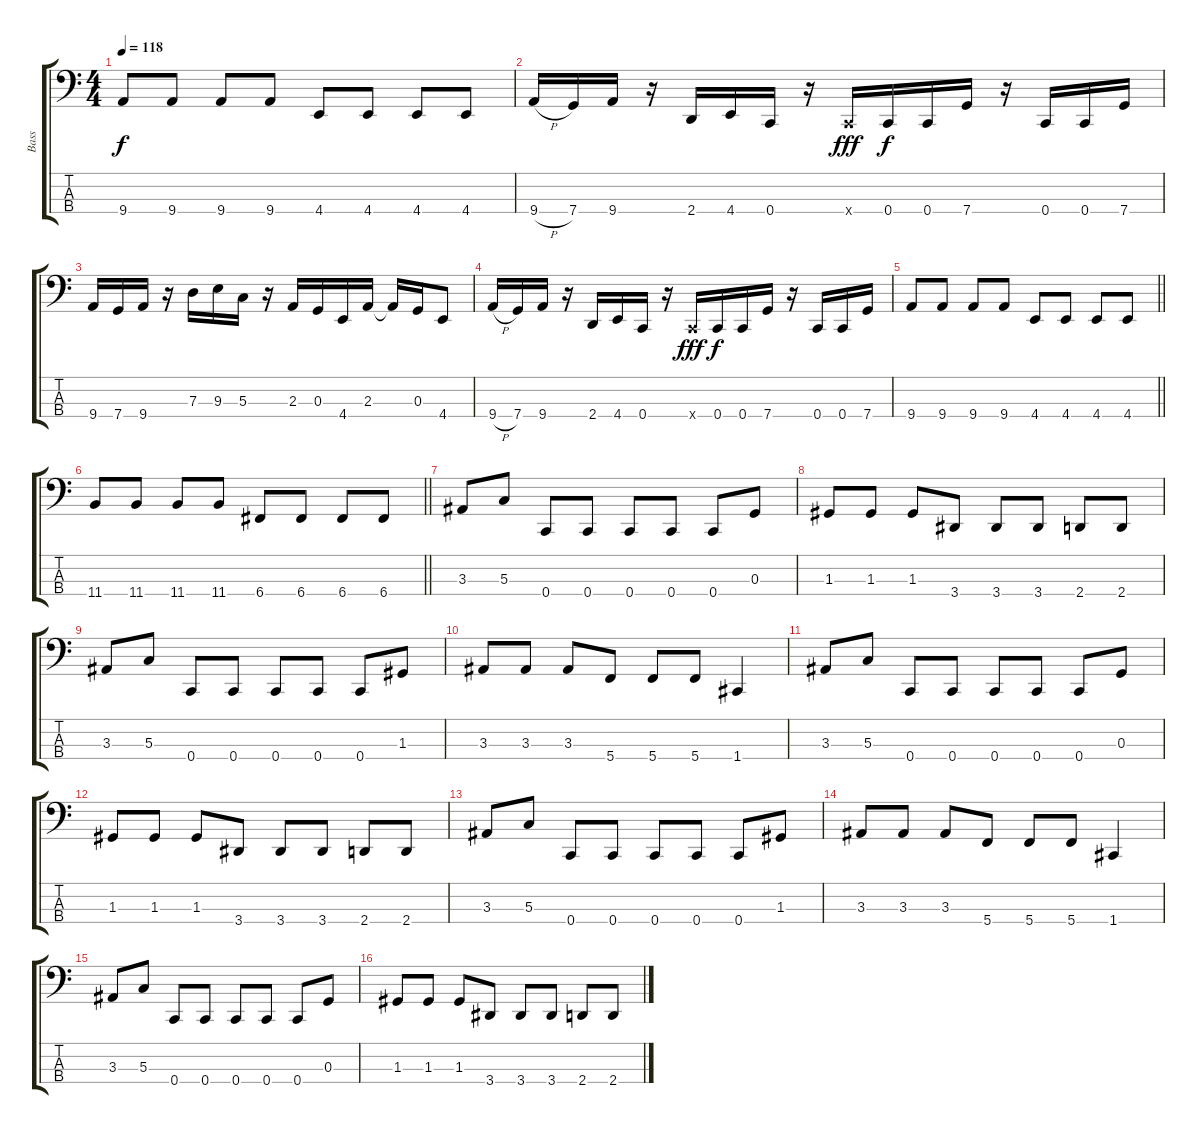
\track ("Bass" "Bass") {instrument electricbasspick}
\staff {score tabs}
\tuning (F2 C2 G1 C1) {hide}
\ts (4 4)
\tempo 118
\clef f4
\ks c
9.4.8{dy f} 9.4.8 9.4.8 9.4.8 4.4.8 4.4.8 4.4.8 4.4.8 |
9.4{h}.16 7.4.16 9.4.16 r.16 2.4.16 4.4.16 0.4.16 r.16 0.4{x}.16{dy fff} 0.4.16{dy f} 0.4.16 7.4.16 r.16 0.4.16 0.4.16 7.4.16 |
9.4.16 7.4.16 9.4.16 r.16 7.3.16 9.3.16 5.3.16 r.16 2.3.16 0.3.16 4.4.16 2.3.16 2.3{t}.16 0.3.16 4.4.8 |
9.4{h}.16 7.4.16 9.4.16 r.16 2.4.16 4.4.16 0.4.16 r.16 0.4{x}.16{dy fff} 0.4.16{dy f} 0.4.16 7.4.16 r.16 0.4.16 0.4.16 7.4.16 |
\barLineRight lightlight
9.4.8 9.4.8 9.4.8 9.4.8 4.4.8 4.4.8 4.4.8 4.4.8 |
\barLineRight lightlight
11.4.8 11.4.8 11.4.8 11.4.8 6.4.8 6.4.8 6.4.8 6.4.8 |
3.3.8 5.3.8 0.4.8 0.4.8 0.4.8 0.4.8 0.4.8 0.3.8 |
1.3.8 1.3.8 1.3.8 3.4.8 3.4.8 3.4.8 2.4.8 2.4.8 |
3.3.8 5.3.8 0.4.8 0.4.8 0.4.8 0.4.8 0.4.8 1.3.8 |
3.3.8 3.3.8 3.3.8 5.4.8 5.4.8 5.4.8 1.4.4 |
3.3.8 5.3.8 0.4.8 0.4.8 0.4.8 0.4.8 0.4.8 0.3.8 |
1.3.8 1.3.8 1.3.8 3.4.8 3.4.8 3.4.8 2.4.8 2.4.8 |
3.3.8 5.3.8 0.4.8 0.4.8 0.4.8 0.4.8 0.4.8 1.3.8 |
3.3.8 3.3.8 3.3.8 5.4.8 5.4.8 5.4.8 1.4.4 |
3.3.8 5.3.8 0.4.8 0.4.8 0.4.8 0.4.8 0.4.8 0.3.8 |
1.3.8 1.3.8 1.3.8 3.4.8 3.4.8 3.4.8 2.4.8 2.4.8
